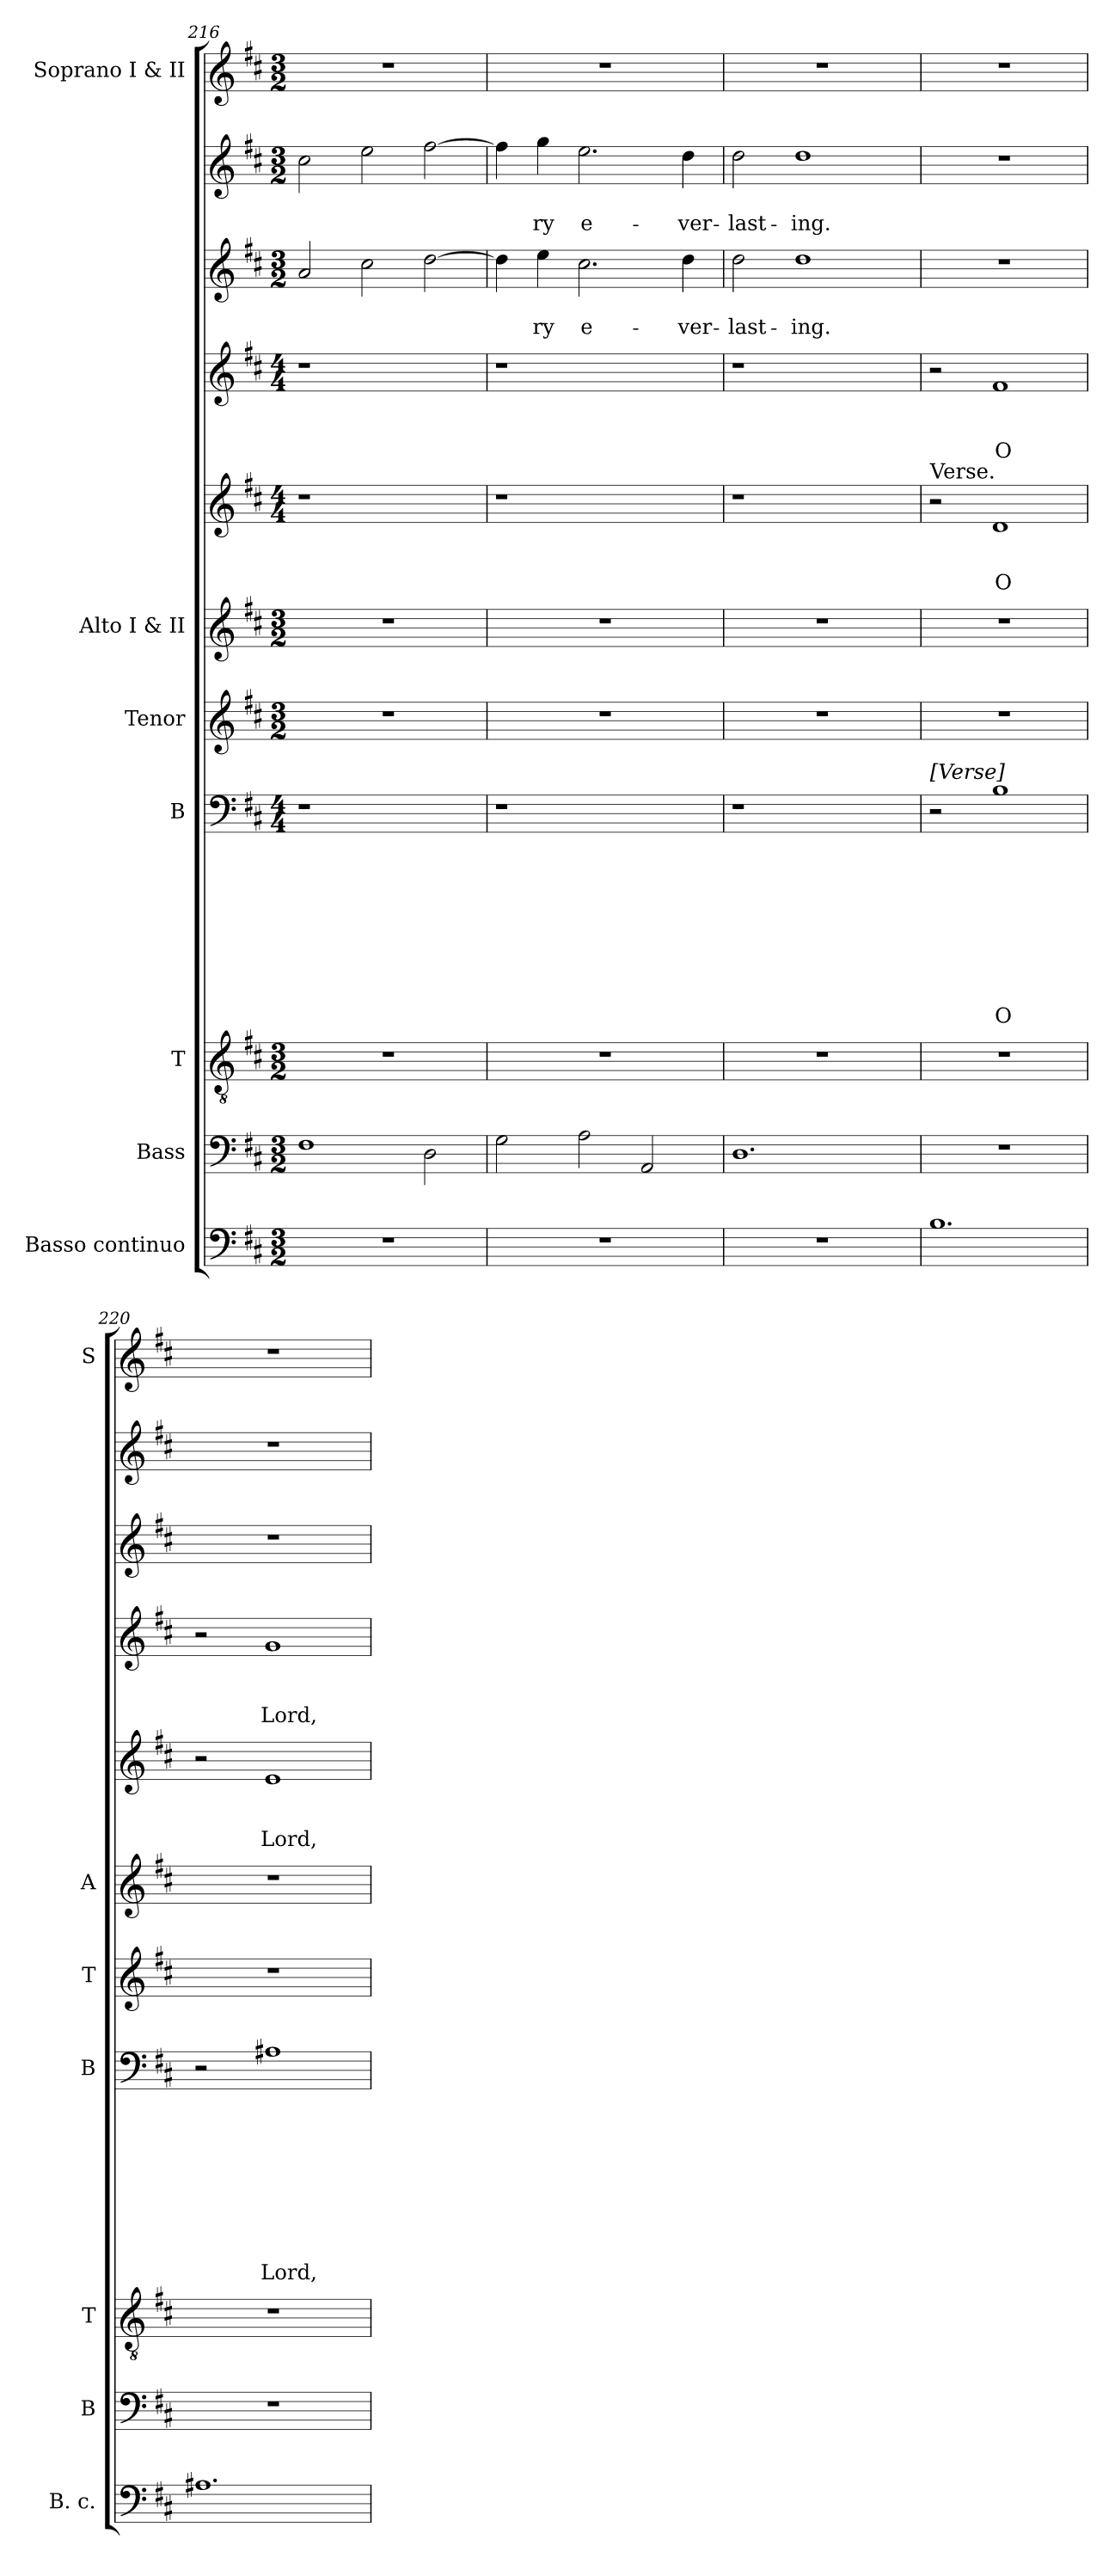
**kern	**kern	**text	**kern	**kern	**text	**text	**text	**text	**text	**text	**text	**text	**text	**kern	**kern	**kern	**text	**text	**text	**kern	**text	**text	**text	**kern	**text	**text	**kern	**text	**text	**kern
*part11	*part10	*part10	*part9	*part8	*part8	*part8	*part8	*part8	*part8	*part8	*part8	*part8	*part8	*part7	*part6	*part5	*part5	*part5	*part5	*part4	*part4	*part4	*part4	*part3	*part3	*part3	*part2	*part2	*part2	*part1
*staff11	*staff10	*staff10	*staff9	*staff8	*staff8	*staff8	*staff8	*staff8	*staff8	*staff8	*staff8	*staff8	*staff8	*staff7	*staff6	*staff5	*staff5	*staff5	*staff5	*staff4	*staff4	*staff4	*staff4	*staff3	*staff3	*staff3	*staff2	*staff2	*staff2	*staff1
*I"Basso continuo	*I"Bass	*	*I"T	*I"B	*	*	*	*	*	*	*	*	*	*I"Tenor	*I"Alto I & II	*	*	*	*	*	*	*	*	*	*	*	*	*	*	*I"Soprano I & II
*I'B. c.	*I'B	*	*I'T	*I'B	*	*	*	*	*	*	*	*	*	*I'T	*I'A	*	*	*	*	*	*	*	*	*	*	*	*	*	*	*I'S
*clefF4	*clefF4	*	*clefGv2	*clefF4	*	*	*	*	*	*	*	*	*	*clefG2	*clefG2	*clefG2	*	*	*	*clefG2	*	*	*	*clefG2	*	*	*clefG2	*	*	*clefG2
*ITrd7c12	*	*	*	*	*	*	*	*	*	*	*	*	*	*	*	*	*	*	*	*	*	*	*	*	*	*	*	*	*	*
*k[f#c#]	*k[f#c#]	*	*k[f#c#]	*k[f#c#]	*	*	*	*	*	*	*	*	*	*k[f#c#]	*k[f#c#]	*k[f#c#]	*	*	*	*k[f#c#]	*	*	*	*k[f#c#]	*	*	*k[f#c#]	*	*	*k[f#c#]
*D:	*D:	*	*D:	*D:	*	*	*	*	*	*	*	*	*	*D:	*D:	*D:	*	*	*	*D:	*	*	*	*D:	*	*	*D:	*	*	*D:
*M3/2	*M3/2	*	*M3/2	*M4/4	*	*	*	*	*	*	*	*	*	*M3/2	*M3/2	*M4/4	*	*	*	*M4/4	*	*	*	*M3/2	*	*	*M3/2	*	*	*M3/2
=216	=216	=216	=216	=216	=216	=216	=216	=216	=216	=216	=216	=216	=216	=216	=216	=216	=216	=216	=216	=216	=216	=216	=216	=216	=216	=216	=216	=216	=216	=216
1.r	1F#	.	1.r	1r	.	.	.	.	.	.	.	.	.	1.r	1.r	1r	.	.	.	1r	.	.	.	2a/	.	.	2cc#\	.	.	1.r
.	.	.	.	.	.	.	.	.	.	.	.	.	.	.	.	.	.	.	.	.	.	.	.	2cc#\	.	.	2ee\	.	.	.
.	2D\	.	.	2ryy	.	.	.	.	.	.	.	.	.	.	.	2ryy	.	.	.	2ryy	.	.	.	[>2dd\	.	.	[>2ff#\	.	.	.
=217	=217	=217	=217	=217	=217	=217	=217	=217	=217	=217	=217	=217	=217	=217	=217	=217	=217	=217	=217	=217	=217	=217	=217	=217	=217	=217	=217	=217	=217	=217
1.r	2G\	.	1.r	1r	.	.	.	.	.	.	.	.	.	1.r	1.r	1r	.	.	.	1r	.	.	.	4dd\]	.	.	4ff#\]	.	.	1.r
!	!	!	!	!	!	!	!	!	!	!	!	!	!	!	!	!	!	!	!	!	!	!	!	!	!	!LO:LY:b	!	!	!LO:LY:b	!
.	.	.	.	.	.	.	.	.	.	.	.	.	.	.	.	.	.	.	.	.	.	.	.	4ee\	.	-ry	4gg\	.	-ry	.
!	!	!	!	!	!	!	!	!	!	!	!	!	!	!	!	!	!	!	!	!	!	!	!	!	!	!LO:LY:b	!	!	!LO:LY:b	!
.	2A\	.	.	.	.	.	.	.	.	.	.	.	.	.	.	.	.	.	.	.	.	.	.	2.cc#\	.	e-	2.ee\	.	e-	.
.	2AA/	.	.	2ryy	.	.	.	.	.	.	.	.	.	.	.	2ryy	.	.	.	2ryy	.	.	.	.	.	.	.	.	.	.
!	!	!	!	!	!	!	!	!	!	!	!	!	!	!	!	!	!	!	!	!	!	!	!	!	!	!LO:LY:b	!	!	!LO:LY:b	!
.	.	.	.	.	.	.	.	.	.	.	.	.	.	.	.	.	.	.	.	.	.	.	.	4dd\	.	-ver-	4dd\	.	-ver-	.
=218	=218	=218	=218	=218	=218	=218	=218	=218	=218	=218	=218	=218	=218	=218	=218	=218	=218	=218	=218	=218	=218	=218	=218	=218	=218	=218	=218	=218	=218	=218
!	!	!	!	!	!	!	!	!	!	!	!	!	!	!	!	!	!	!	!	!	!	!	!	!	!	!LO:LY:b	!	!	!LO:LY:b	!
1.r	1.D	.	1.r	1r	.	.	.	.	.	.	.	.	.	1.r	1.r	1r	.	.	.	1r	.	.	.	2dd\	.	-last-	2dd\	.	-last-	1.r
!	!	!	!	!	!	!	!	!	!	!	!	!	!	!	!	!	!	!	!	!	!	!	!	!	!	!LO:LY:b	!	!	!LO:LY:b	!
.	.	.	.	.	.	.	.	.	.	.	.	.	.	.	.	.	.	.	.	.	.	.	.	1dd	.	-ing.	1dd	.	-ing.	.
.	.	.	.	2ryy	.	.	.	.	.	.	.	.	.	.	.	2ryy	.	.	.	2ryy	.	.	.	.	.	.	.	.	.	.
!!LO:PB:g=z
=219	=219	=219	=219	=219	=219	=219	=219	=219	=219	=219	=219	=219	=219	=219	=219	=219	=219	=219	=219	=219	=219	=219	=219	=219	=219	=219	=219	=219	=219	=219
!	!	!	!	!	!	!	!	!	!	!	!	!	!	!	!	!LO:TX:a:t=Verse.	!	!	!	!	!	!	!	!	!	!	!	!	!	!
!	!	!	!	!LO:TX:a:t=[Verse]	!	!	!	!	!	!	!	!	!	!	!	!	!	!	!	!	!	!	!	!	!	!	!	!	!	!
1.BB	1.r	.	1.r	2r	.	.	.	.	.	.	.	.	.	1.r	1.r	2r	.	.	.	2r	.	.	.	1.r	.	.	1.r	.	.	1.r
!	!	!	!	!	!	!	!	!	!	!	!	!	!LO:LY:b	!	!	!	!	!	!LO:LY:b	!	!	!	!LO:LY:b	!	!	!	!	!	!	!
.	.	.	.	1B	.	.	.	.	.	.	.	.	O	.	.	1d	.	.	O	1f#	.	.	O	.	.	.	.	.	.	.
=220	=220	=220	=220	=220	=220	=220	=220	=220	=220	=220	=220	=220	=220	=220	=220	=220	=220	=220	=220	=220	=220	=220	=220	=220	=220	=220	=220	=220	=220	=220
1.AA#X	1.r	.	1.r	2r	.	.	.	.	.	.	.	.	.	1.r	1.r	2r	.	.	.	2r	.	.	.	1.r	.	.	1.r	.	.	1.r
!	!	!	!	!	!	!	!	!	!	!	!	!	!LO:LY:b	!	!	!	!	!	!LO:LY:b	!	!	!	!LO:LY:b	!	!	!	!	!	!	!
.	.	.	.	1A#X	.	.	.	.	.	.	.	.	Lord,	.	.	1e	.	.	Lord,	1g	.	.	Lord,	.	.	.	.	.	.	.
=	=	=	=	=	=	=	=	=	=	=	=	=	=	=	=	=	=	=	=	=	=	=	=	=	=	=	=	=	=	=
*-	*-	*-	*-	*-	*-	*-	*-	*-	*-	*-	*-	*-	*-	*-	*-	*-	*-	*-	*-	*-	*-	*-	*-	*-	*-	*-	*-	*-	*-	*-
